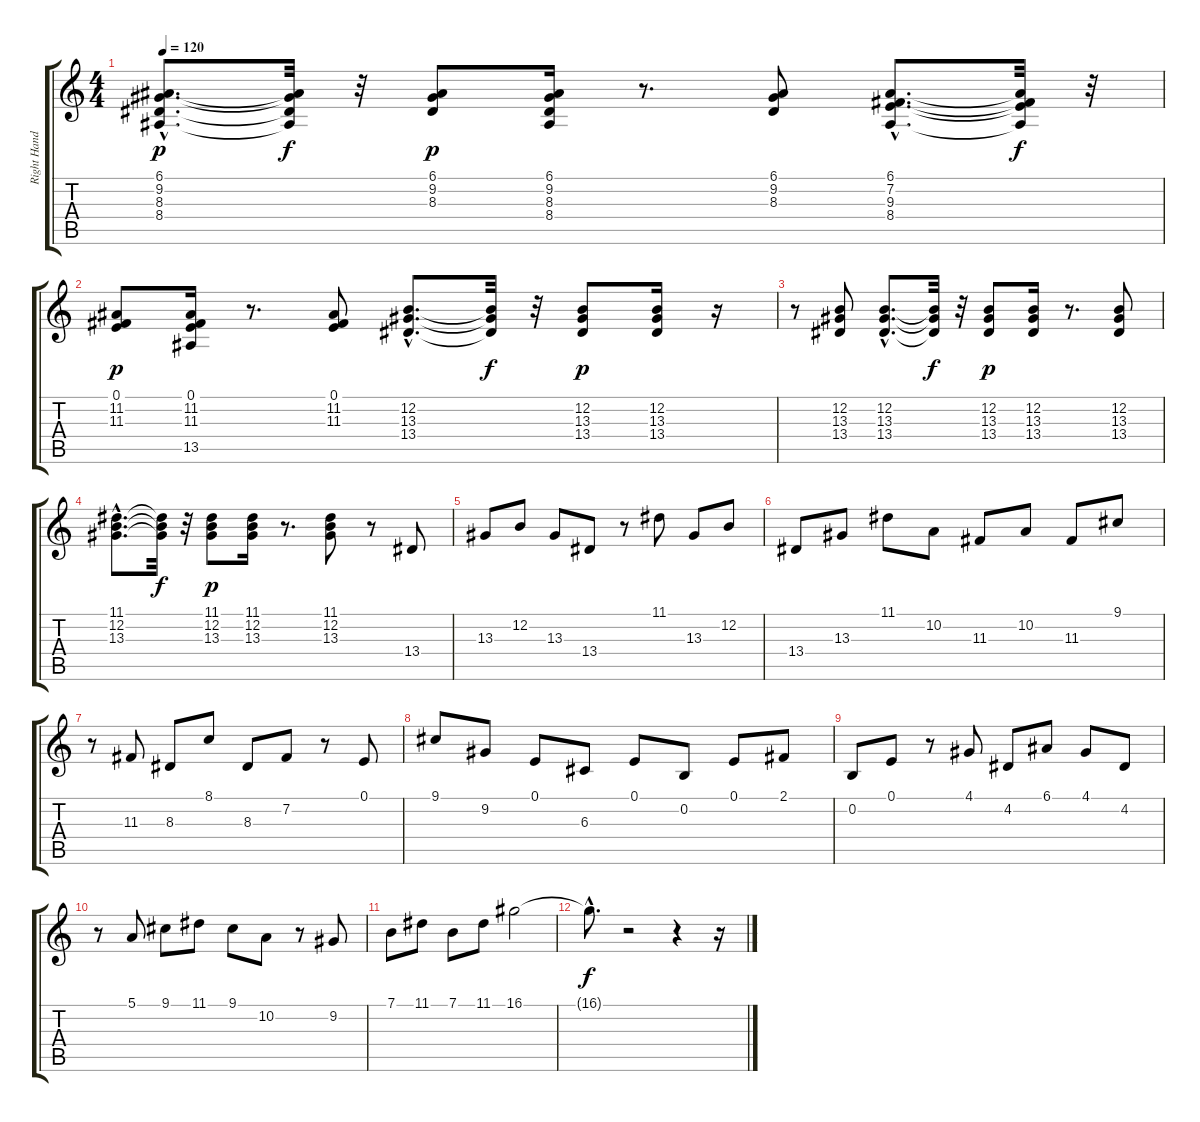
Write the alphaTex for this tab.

\track ("Right Hand" "Right Hand") {instrument acousticgrandpiano}
\staff {score tabs}
\tuning (E4 B3 G3 D3 A2 E2) {hide}
\ts (4 4)
\tempo 120
\clef g2
\ks c
(6.1{hac} 9.2{hac} 8.3{hac} 8.4{hac}).8{d dy p} (6.1{t} 9.2{t} 8.3{t} 8.4{t}).32{dy f} r.32 (6.1 9.2 8.3).8{dy p} (6.1 9.2 8.3 8.4).16 r.8{d} (6.1 9.2 8.3).8 (6.1{hac} 7.2{hac} 9.3{hac} 8.4{hac}).8{d} (6.1{t} 7.2{t} 9.3{t} 8.4{t}).32{dy f} r.32 |
(0.1 11.2 11.3).8{dy p} (0.1 11.2 11.3 13.5).16 r.8{d} (0.1 11.2 11.3).8 (12.2{hac} 13.3{hac} 13.4{hac}).8{d} (12.2{t} 13.3{t} 13.4{t}).32{dy f} r.32 (12.2 13.3 13.4).8{dy p} (12.2 13.3 13.4).16 r.16 |
r.8 (12.2 13.3 13.4).8 (12.2{hac} 13.3{hac} 13.4{hac}).8{d} (12.2{t} 13.3{t} 13.4{t}).32{dy f} r.32 (12.2 13.3 13.4).8{dy p} (12.2 13.3 13.4).16 r.8{d} (12.2 13.3 13.4).8 |
(11.1{hac} 12.2{hac} 13.3{hac}).8{d} (11.1{t} 12.2{t} 13.3{t}).32{dy f} r.32 (11.1 12.2 13.3).8{dy p} (11.1 12.2 13.3).16 r.8{d} (11.1 12.2 13.3).8 r.8 13.4.8 |
13.3.8 12.2.8 13.3.8 13.4.8 r.8 11.1.8 13.3.8 12.2.8 |
13.4.8 13.3.8 11.1.8 10.2.8 11.3.8 10.2.8 11.3.8 9.1.8 |
r.8 11.3.8 8.3.8 8.1.8 8.3.8 7.2.8 r.8 0.1.8 |
9.1.8 9.2.8 0.1.8 6.3.8 0.1.8 0.2.8 0.1.8 2.1.8 |
0.2.8 0.1.8 r.8 4.1.8 4.2.8 6.1.8 4.1.8 4.2.8 |
r.8 5.1.8 9.1.8 11.1.8 9.1.8 10.2.8 r.8 9.2.8 |
7.1.8 11.1.8 7.1.8 11.1.8 16.1.2 |
16.1{hac t}.8{d dy f} r.2 r.4 r.16
